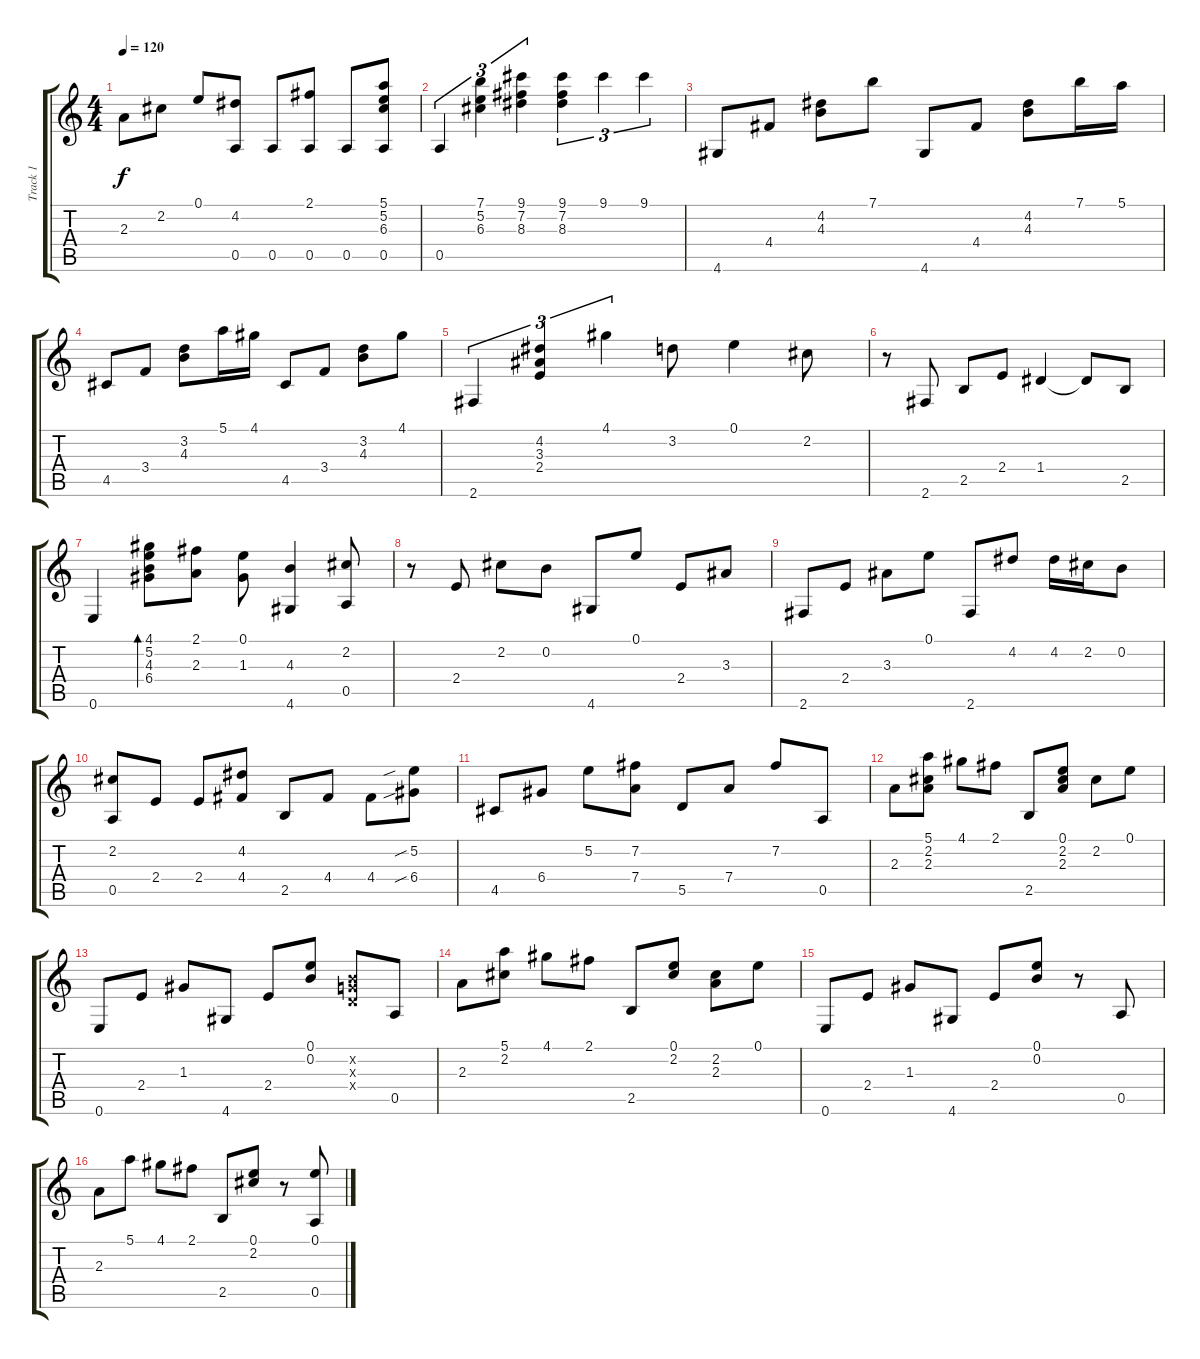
\track ("Track 1" "Track 1") {instrument acousticguitarnylon}
\staff {score tabs}
\tuning (E4 B3 G3 D3 A2 E2) {hide}
\ts (4 4)
\tempo 120
\clef g2
\ks c
2.3.8{dy f} 2.2.8 0.1.8 (4.2 0.5).8 0.5.8 (2.1 0.5).8 0.5.8 (5.1 5.2 6.3 0.5).8 |
0.5.4{tu (3 2)} (7.1 5.2 6.3).4{tu (3 2)} (9.1 7.2 8.3).4{tu (3 2)} (9.1 7.2 8.3).4{tu (3 2)} 9.1.4{tu (3 2)} 9.1.4{tu (3 2)} |
4.6.8 4.4.8 (4.2 4.3).8 7.1.8 4.6.8 4.4.8 (4.2 4.3).8 7.1.16 5.1.16 |
4.5.8 3.4.8 (3.2 4.3).8 5.1.16 4.1.16 4.5.8 3.4.8 (3.2 4.3).8 4.1.8 |
2.6.4{tu (3 2)} (4.2 3.3 2.4).4{tu (3 2)} 4.1.4{tu (3 2)} 3.2.8 0.1.4 2.2.8 |
r.8 2.6.8 2.5.8 2.4.8 1.4.4 1.4{t}.8 2.5.8 |
0.6.4 (4.1 5.2 4.3 6.4).8{bd 480} (2.1 2.3).8 (0.1 1.3).8 (4.3 4.6).4 (2.2 0.5).8 |
r.8 2.4.8 2.2.8 0.2.8 4.6.8 0.1.8 2.4.8 3.3.8 |
2.6.8 2.4.8 3.3.8 0.1.8 2.6.8 4.2.8 4.2.16 2.2.16 0.2.8 |
(2.2 0.5).8 2.4.8 2.4.8 (4.2 4.4).8 2.5.8 4.4.8 4.4.8 (5.2{sib} 6.4{sib}).8 |
4.5.8 6.4.8 5.2.8 (7.2 7.4).8 5.5.8 7.4.8 7.2.8 0.5.8 |
2.3.8 (5.1 2.2 2.3).8 4.1.8 2.1.8 2.5.8 (0.1 2.2 2.3).8 2.2.8 0.1.8 |
0.6.8 2.4.8 1.3.8 4.6.8 2.4.8 (0.1 0.2).8 (0.2{x} 0.3{x} 0.4{x}).8 0.5.8 |
2.3.8 (5.1 2.2).8 4.1.8 2.1.8 2.5.8 (0.1 2.2).8 (2.2 2.3).8 0.1.8 |
0.6.8 2.4.8 1.3.8 4.6.8 2.4.8 (0.1 0.2).8 r.8 0.5.8 |
2.3.8 5.1.8 4.1.8 2.1.8 2.5.8 (0.1 2.2).8 r.8 (0.1 0.5).8
